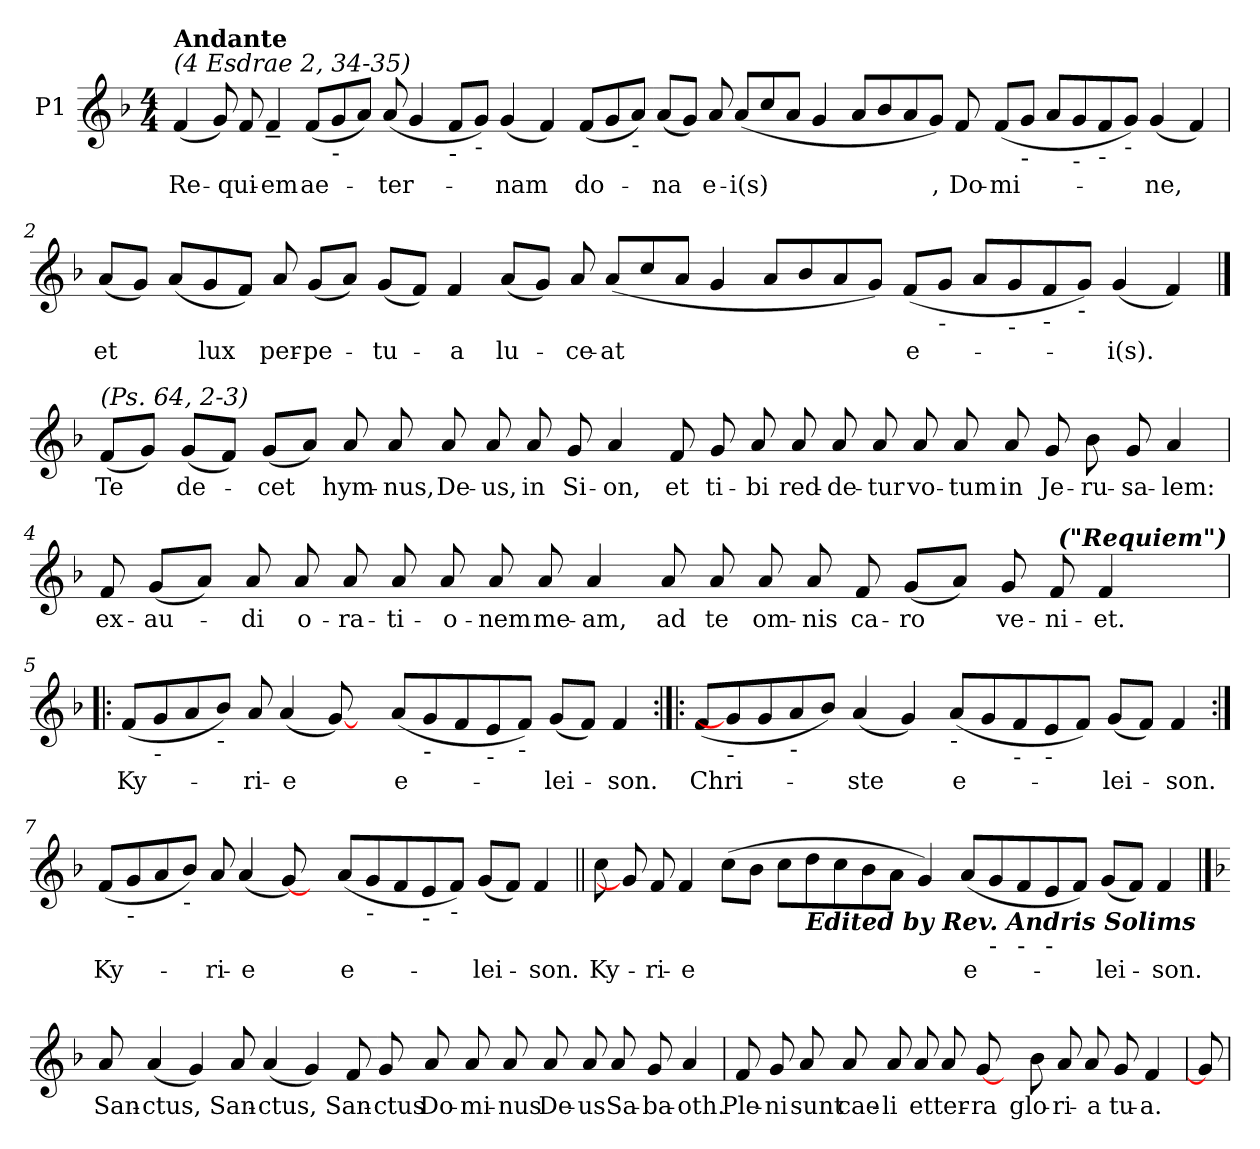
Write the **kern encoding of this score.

**kern	**text
*part1	*part1
*staff1	*staff1
*I"P1	*
!!LO:PB:g=z
*clefG2	*
*k[b-]	*
*F:	*
*M4/4	*
*MM80	*
=1	=1
!LO:TX:a:i:t=(4 Esdrae 2, 34-35)	!
!LO:TX:a:B:t=Andante	!
!	!LO:LY:b:color=#000000
(4fi/	Re-
8gi/)	.
!	!LO:LY:b:color=#000000
8fi/	-qui-
!	!LO:LY:b:color=#000000
4f~i/	-em
!	!LO:LY:b:color=#000000
(8fi/L	ae-
!LO:TX:b:t=-	!
8gi/	.
8ai/J)	.
!	!LO:LY:b:color=#000000
(8ai/	-ter-
4gi/	.
!LO:TX:b:t=-	!
8fi/L	.
!LO:TX:b:t=-	!
8gi/J)	.
!	!LO:LY:b:color=#000000
(4gi/	-nam
4fi/)	.
!	!LO:LY:b:color=#000000
(8fi/L	do-
8gi/	.
!LO:TX:b:t=-	!
8ai/J)	.
!	!LO:LY:b:color=#000000
(8ai/L	-na
8gi/J)	.
!	!LO:LY:b:color=#000000
8ai/	e-
!	!LO:LY:b:color=#000000
(8ai/L	-i(s)
8cci/	.
8ai/J	.
4gi/	.
8ai/L	.
8b-i/	.
8ai/	.
!	!LO:LY:b:color=#000000
8gi/J)	,
!	!LO:LY:b:color=#000000
8fi/	Do-
!	!LO:LY:b:color=#000000
(8fi/L	-mi-
!LO:TX:b:t=-	!
8gi/J	.
8ai/L	.
!LO:TX:b:t=-	!
8gi/	.
!LO:TX:b:t=-	!
8fi/	.
!LO:TX:b:t=-	!
8gi/J)	.
!	!LO:LY:b:color=#000000
(4gi/	-ne,
4fi/)	.
!!LO:LB:g=z
=2	=2
!	!LO:LY:b:color=#000000
(8ai/L	et
8gi/J)	.
(8ai/L	.
!	!LO:LY:b:color=#000000
8gi/	lux
8fi/J)	.
!	!LO:LY:b:color=#000000
8ai/	per-
!	!LO:LY:b:color=#000000
(8gi/L	-pe-
8ai/J)	.
!	!LO:LY:b:color=#000000
(8gi/L	-tu-
8fi/J)	.
!	!LO:LY:b:color=#000000
4fi/	-a
!	!LO:LY:b:color=#000000
(8ai/L	lu-
8gi/J)	.
!	!LO:LY:b:color=#000000
8ai/	-ce-
!	!LO:LY:b:color=#000000
(8ai/L	-at
8cci/	.
8ai/J	.
4gi/	.
8ai/L	.
8b-i/	.
8ai/	.
8gi/J)	.
!	!LO:LY:b:color=#000000
(8fi/L	e-
!LO:TX:b:t=-	!
8gi/J	.
8ai/L	.
!LO:TX:b:t=-	!
8gi/	.
!LO:TX:b:t=-	!
8fi/	.
!LO:TX:b:t=-	!
8gi/J)	.
!	!LO:LY:b:color=#000000
(4gi/	-i(s).
4fi/)	.
!!LO:LB:g=z
==3	==3
!LO:TX:a:i:t=(Ps. 64, 2-3)	!
!	!LO:LY:b:color=#000000
(8fi/L	Te
8gi/J)	.
!	!LO:LY:b:color=#000000
(8gi/L	de-
8fi/J)	.
!	!LO:LY:b:color=#000000
(8gi/L	-cet
8ai/J)	.
!	!LO:LY:b:color=#000000
8ai/	hym-
!	!LO:LY:b:color=#000000
8ai/	-nus,
!	!LO:LY:b:color=#000000
8ai/	De-
!	!LO:LY:b:color=#000000
8ai/	-us,
!	!LO:LY:b:color=#000000
8ai/	in
!	!LO:LY:b:color=#000000
8gi/	Si-
!	!LO:LY:b:color=#000000
4ai/	-on,
!	!LO:LY:b:color=#000000
8fi/	et
!	!LO:LY:b:color=#000000
8gi/	ti-
!	!LO:LY:b:color=#000000
8ai/	-bi
!	!LO:LY:b:color=#000000
8ai/	red-
!	!LO:LY:b:color=#000000
8ai/	-de-
!	!LO:LY:b:color=#000000
8ai/	-tur
!	!LO:LY:b:color=#000000
8ai/	vo-
!	!LO:LY:b:color=#000000
8ai/	-tum
!	!LO:LY:b:color=#000000
8ai/	in
!	!LO:LY:b:color=#000000
8gi/	Je-
!	!LO:LY:b:color=#000000
8b-i\	-ru-
!	!LO:LY:b:color=#000000
8gi/	-sa-
!	!LO:LY:b:color=#000000
4ai/	-lem:
!!LO:LB:g=z
=4	=4
!	!LO:LY:b:color=#000000
*^	*
8fi/	1ryy	ex-
!	!	!LO:LY:b:color=#000000
(8gi/L	.	-au-
8ai/J)	.	.
!	!	!LO:LY:b:color=#000000
8ai/	.	-di
!	!	!LO:LY:b:color=#000000
8ai/	.	o-
!	!	!LO:LY:b:color=#000000
8ai/	.	-ra-
!	!	!LO:LY:b:color=#000000
8ai/	.	-ti-
!	!	!LO:LY:b:color=#000000
8ai/	.	-o-
!	!	!LO:LY:b:color=#000000
8ai/	1ryy	-nem
!	!	!LO:LY:b:color=#000000
8ai/	.	me-
!	!	!LO:LY:b:color=#000000
4ai/	.	-am,
!	!	!LO:LY:b:color=#000000
8ai/	.	ad
!	!	!LO:LY:b:color=#000000
8ai/	.	te
!	!	!LO:LY:b:color=#000000
8ai/	.	om-
!	!	!LO:LY:b:color=#000000
8ai/	.	-nis
!	!	!LO:LY:b:color=#000000
8fi/	2ryy	ca-
!	!	!LO:LY:b:color=#000000
(8gi/L	.	-ro
8ai/J)	.	.
!	!	!LO:LY:b:color=#000000
8gi/	.	ve-
!	!	!LO:LY:b:color=#000000
8fi/	4ryy	-ni-
!	!	!LO:LY:b:color=#000000
4fi/	.	-et.
.	16ryy	.
.	32ryy	.
.	64ryy	.
.	128...ryy	.
!	!LO:TX:a:Bi:rj:t=("Requiem")	!
.	1024ryy	.
*v	*v	*
!!LO:LB:g=z
=5!|:	=5!|:
*^	*
!	!	!LO:LY:b:color=#000000
*v	*v	*
(8fi/L	Ky-
!LO:TX:b:t=-	!
8gi/	.
8ai/	.
!LO:TX:b:t=-	!
8b-i/J)	.
!	!LO:LY:b:color=#000000
8ai/	-ri-
!	!LO:LY:b:color=#000000
(4ai/	-e
[8gi/)	.
8ryy	.
!	!LO:LY:b:color=#000000
(8ai/L	e-
!LO:TX:b:t=-	!
8gi/	.
8fi/	.
!LO:TX:b:t=-	!
8ei/	.
!LO:TX:b:t=-	!
8fi/J)	.
!	!LO:LY:b:color=#000000
(8gi/L	-lei-
8fi/J)	.
!	!LO:LY:b:color=#000000
4fi/	-son.
!!LO:LB:g=z
=6:|!|:	=6:|!|:
!	!LO:LY:b:color=#000000
(8fi/L	Chri-
!LO:TX:b:t=-	!
8gi/]	.
8gi/	.
!LO:TX:b:t=-	!
8ai/	.
8b-i/J)	.
!	!LO:LY:b:color=#000000
(4ai/	-ste
4gi/)	.
!LO:TX:b:t=-	!
!	!LO:LY:b:color=#000000
(8ai/L	e-
8gi/	.
!LO:TX:b:t=-	!
8fi/	.
!LO:TX:b:t=-	!
8ei/	.
8fi/J)	.
!	!LO:LY:b:color=#000000
(8gi/L	-lei-
8fi/J)	.
!	!LO:LY:b:color=#000000
4fi/	-son.
!!LO:LB:g=z
=7:|!	=7:|!
!	!LO:LY:b:color=#000000
(8fi/L	Ky-
!LO:TX:b:t=-	!
8gi/	.
8ai/	.
!LO:TX:b:t=-	!
8b-i/J)	.
!	!LO:LY:b:color=#000000
8ai/	-ri-
!	!LO:LY:b:color=#000000
(4ai/	-e
[8gi/)	.
8ryy	.
!	!LO:LY:b:color=#000000
(8ai/L	e-
!LO:TX:b:t=-	!
8gi/	.
8fi/	.
!LO:TX:b:t=-	!
8ei/	.
!LO:TX:b:t=-	!
8fi/J)	.
!	!LO:LY:b:color=#000000
(8gi/L	-lei-
8fi/J)	.
!	!LO:LY:b:color=#000000
4fi/	-son.
!!LO:LB:g=z
=8||	=8||
!	!LO:LY:b:color=#000000
8cci\	Ky-
8gi/]	.
!	!LO:LY:b:color=#000000
8fi/	-ri-
!	!LO:LY:b:color=#000000
4fi/	-e
(8cci\L	.
8b-i\J	.
8cci\L	.
!LO:TX:b:Bi:t=Edited by Rev. Andris Solims	!
8ddi\	.
8cci\	.
8b-i\	.
8ai\J	.
4gi/)	.
!	!LO:LY:b:color=#000000
(8ai/L	e-
!LO:TX:b:t=-	!
8gi/	.
!LO:TX:b:t=-	!
8fi/	.
!LO:TX:b:t=-	!
8ei/	.
8fi/J)	.
!	!LO:LY:b:color=#000000
(8gi/L	-lei-
8fi/J)	.
!	!LO:LY:b:color=#000000
4fi/	-son.
!!LO:PB:g=z
==9	==9
*k[b-]	*
*F:	*
!	!LO:LY:b:color=#000000
8ai/	San-
!	!LO:LY:b:color=#000000
(4ai/	-ctus,
4gi/)	.
!	!LO:LY:b:color=#000000
8ai/	San-
!	!LO:LY:b:color=#000000
(4ai/	-ctus,
4gi/)	.
!	!LO:LY:b:color=#000000
8fi/	San-
!	!LO:LY:b:color=#000000
8gi/	-ctus
!	!LO:LY:b:color=#000000
8ai/	Do-
!	!LO:LY:b:color=#000000
8ai/	-mi-
!	!LO:LY:b:color=#000000
8ai/	-nus
!	!LO:LY:b:color=#000000
8ai/	De-
!	!LO:LY:b:color=#000000
8ai/	-us
!	!LO:LY:b:color=#000000
8ai/	Sa-
!	!LO:LY:b:color=#000000
8gi/	-ba-
!	!LO:LY:b:color=#000000
4ai/	-oth.
!!LO:LB:g=z
=10	=10
!	!LO:LY:b:color=#000000
8fi/	Ple-
!	!LO:LY:b:color=#000000
8gi/	-ni
!	!LO:LY:b:color=#000000
8ai/	sunt
!	!LO:LY:b:color=#000000
8ai/	cae-
!	!LO:LY:b:color=#000000
8ai/	-li
!	!LO:LY:b:color=#000000
8ai/	et
!	!LO:LY:b:color=#000000
8ai/	ter-
!	!LO:LY:b:color=#000000
[8gi/	-ra
8ryy	.
!	!LO:LY:b:color=#000000
8b-i\	glo-
!	!LO:LY:b:color=#000000
8ai/	-ri-
!	!LO:LY:b:color=#000000
8ai/	-a
!	!LO:LY:b:color=#000000
8gi/	tu-
!	!LO:LY:b:color=#000000
4fi/	-a.
=11	=11
8gi/]	.
=	=
*-	*-
